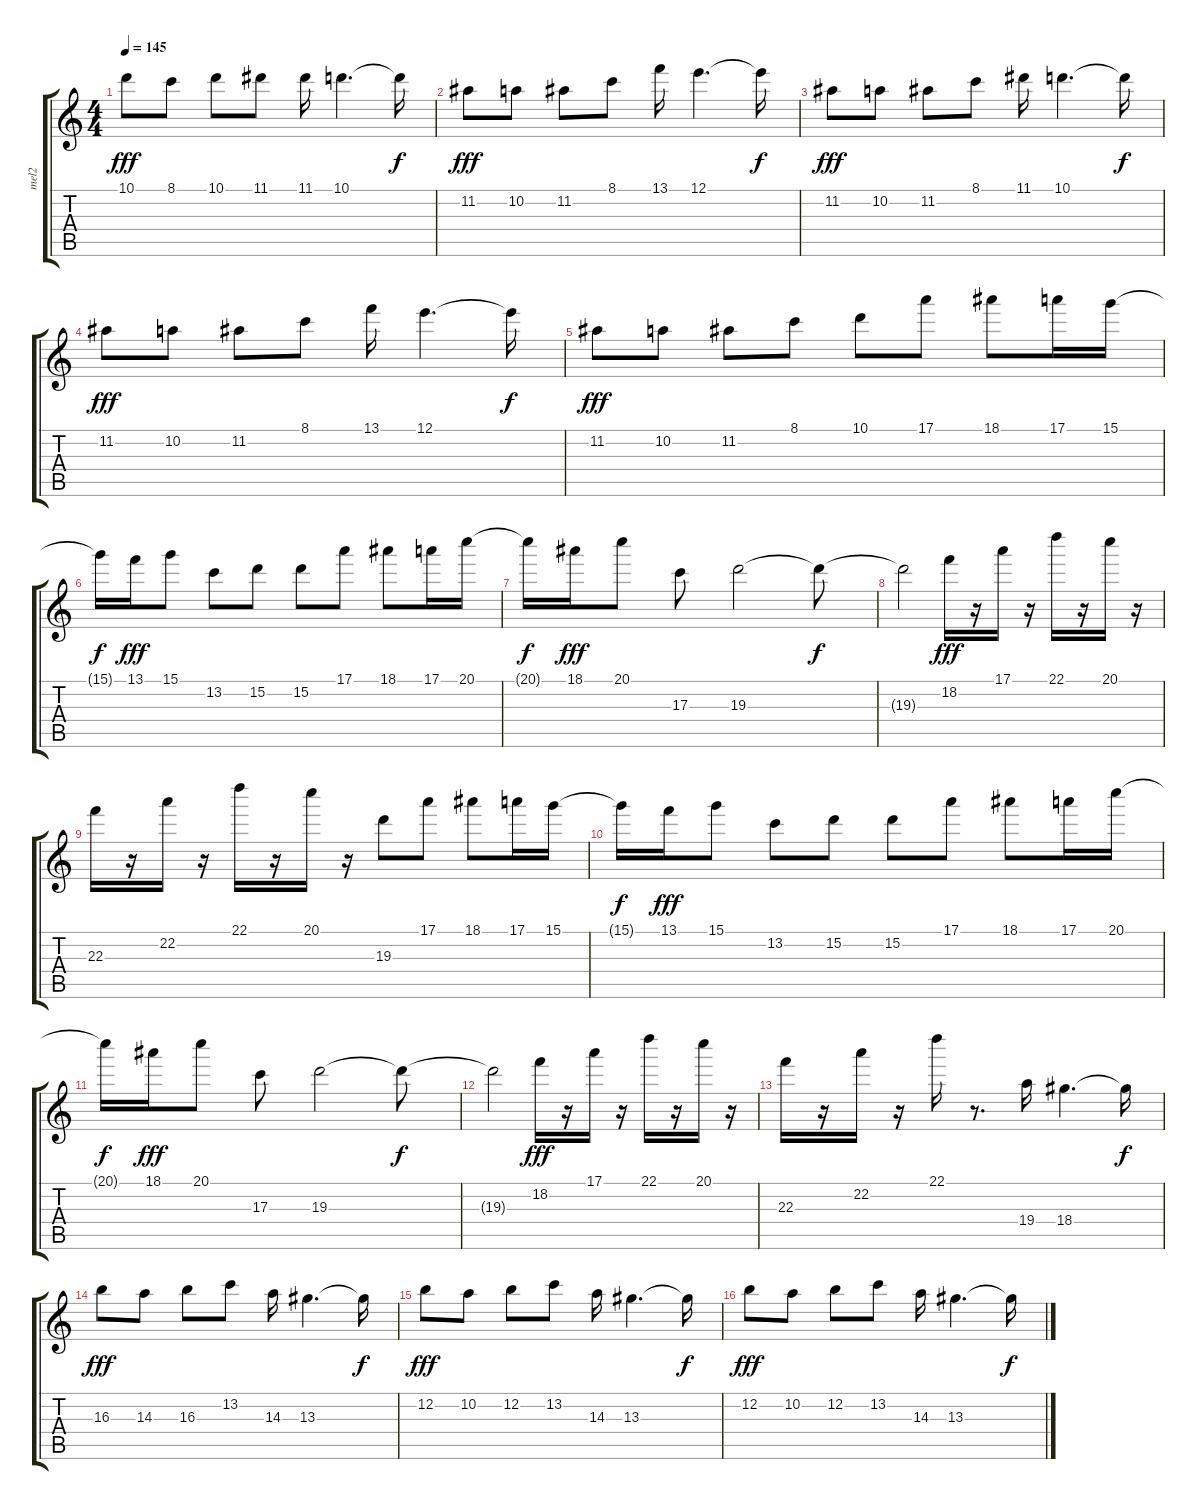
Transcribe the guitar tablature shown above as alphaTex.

\track ("mel2" "mel2") {instrument overdrivenguitar}
\staff {score tabs}
\tuning (E4 B3 G3 D3 A2 E2) {hide}
\ts (4 4)
\tempo 145
\clef g2
\ks c
10.1.8{dy fff} 8.1.8 10.1.8 11.1.8 11.1.16 10.1.4{d} 10.1{t}.16{dy f} |
11.2.8{dy fff} 10.2.8 11.2.8 8.1.8 13.1.16 12.1.4{d} 12.1{t}.16{dy f} |
11.2.8{dy fff} 10.2.8 11.2.8 8.1.8 11.1.16 10.1.4{d} 10.1{t}.16{dy f} |
11.2.8{dy fff} 10.2.8 11.2.8 8.1.8 13.1.16 12.1.4{d} 12.1{t}.16{dy f} |
11.2.8{dy fff} 10.2.8 11.2.8 8.1.8 10.1.8 17.1.8 18.1.8 17.1.16 15.1.16 |
15.1{t}.16{dy f} 13.1.16{dy fff} 15.1.8 13.2.8 15.2.8 15.2.8 17.1.8 18.1.8 17.1.16 20.1.16 |
20.1{t}.16{dy f} 18.1.16{dy fff} 20.1.8 17.3.8 19.3.2 19.3{t}.8{dy f} |
19.3{t}.2 18.2.16{dy fff} r.16 17.1.16 r.16 22.1.16 r.16 20.1.16 r.16 |
22.3.16 r.16 22.2.16 r.16 22.1.16 r.16 20.1.16 r.16 19.3.8 17.1.8 18.1.8 17.1.16 15.1.16 |
15.1{t}.16{dy f} 13.1.16{dy fff} 15.1.8 13.2.8 15.2.8 15.2.8 17.1.8 18.1.8 17.1.16 20.1.16 |
20.1{t}.16{dy f} 18.1.16{dy fff} 20.1.8 17.3.8 19.3.2 19.3{t}.8{dy f} |
19.3{t}.2 18.2.16{dy fff} r.16 17.1.16 r.16 22.1.16 r.16 20.1.16 r.16 |
22.3.16 r.16 22.2.16 r.16 22.1.16 r.8{d} 19.4.16 18.4.4{d} 18.4{t}.16{dy f} |
16.3.8{dy fff} 14.3.8 16.3.8 13.2.8 14.3.16 13.3.4{d} 13.3{t}.16{dy f} |
12.2.8{dy fff} 10.2.8 12.2.8 13.2.8 14.3.16 13.3.4{d} 13.3{t}.16{dy f} |
12.2.8{dy fff} 10.2.8 12.2.8 13.2.8 14.3.16 13.3.4{d} 13.3{t}.16{dy f}
